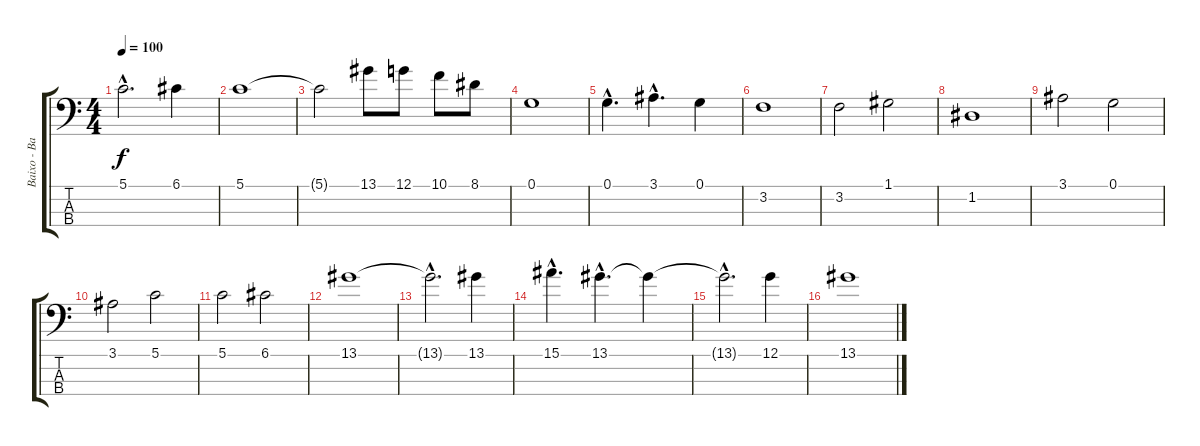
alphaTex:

\track ("Baixo - Bass" "Baixo - Ba") {instrument electricbassfinger}
\staff {score tabs}
\tuning (G2 D2 A1 E1) {hide}
\ts (4 4)
\tempo 100
\clef f4
\ks c
5.1{hac t}.2{d dy f} 6.1.4 |
5.1.1 |
5.1{t}.2 13.1.8 12.1.8 10.1.8 8.1.8 |
0.1.1 |
0.1{hac}.4{d} 3.1{hac}.4{d} 0.1.4 |
3.2.1 |
3.2.2 1.1.2 |
1.2.1 |
3.1.2 0.1.2 |
3.1.2 5.1.2 |
5.1.2 6.1.2 |
13.1.1 |
13.1{hac t}.2{d} 13.1.4 |
15.1{hac}.4{d} 13.1{hac}.4{d} 13.1{t}.4 |
13.1{hac t}.2{d} 12.1.4 |
13.1.1
